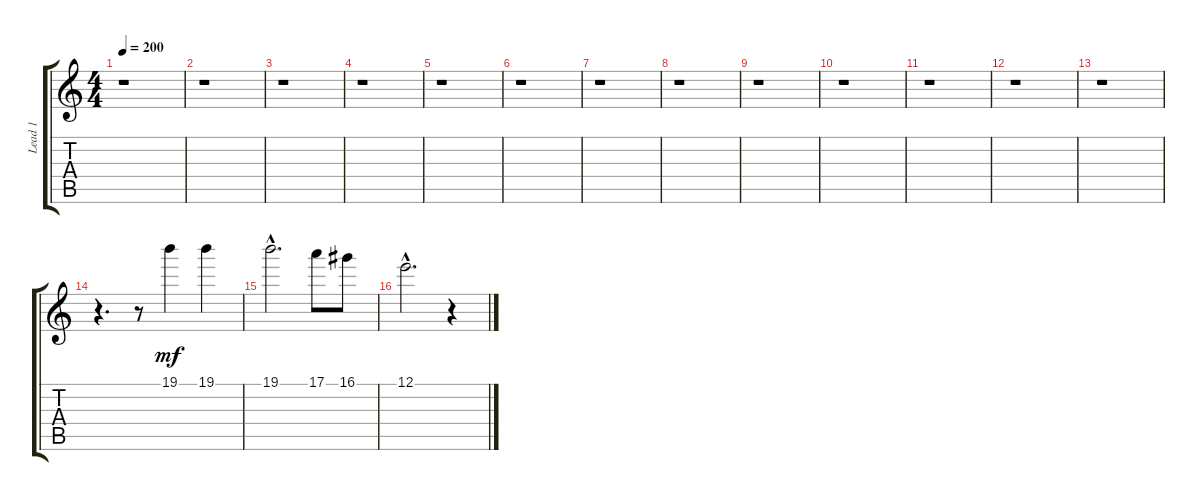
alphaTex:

\track ("Lead 1" "Lead 1") {instrument overdrivenguitar}
\staff {score tabs}
\tuning (E4 B3 G3 D3 A2 E2) {hide}
\ts (4 4)
\tempo 200
\clef g2
\ks c
r.1{dy f} |
r.1 |
r.1 |
r.1 |
r.1 |
r.1 |
r.1 |
r.1 |
r.1 |
r.1 |
r.1 |
r.1 |
r.1 |
r.4{d} r.8 19.1.4{dy mf} 19.1.4 |
19.1{hac}.2{d} 17.1.8 16.1.8 |
12.1{hac}.2{d} r.4
